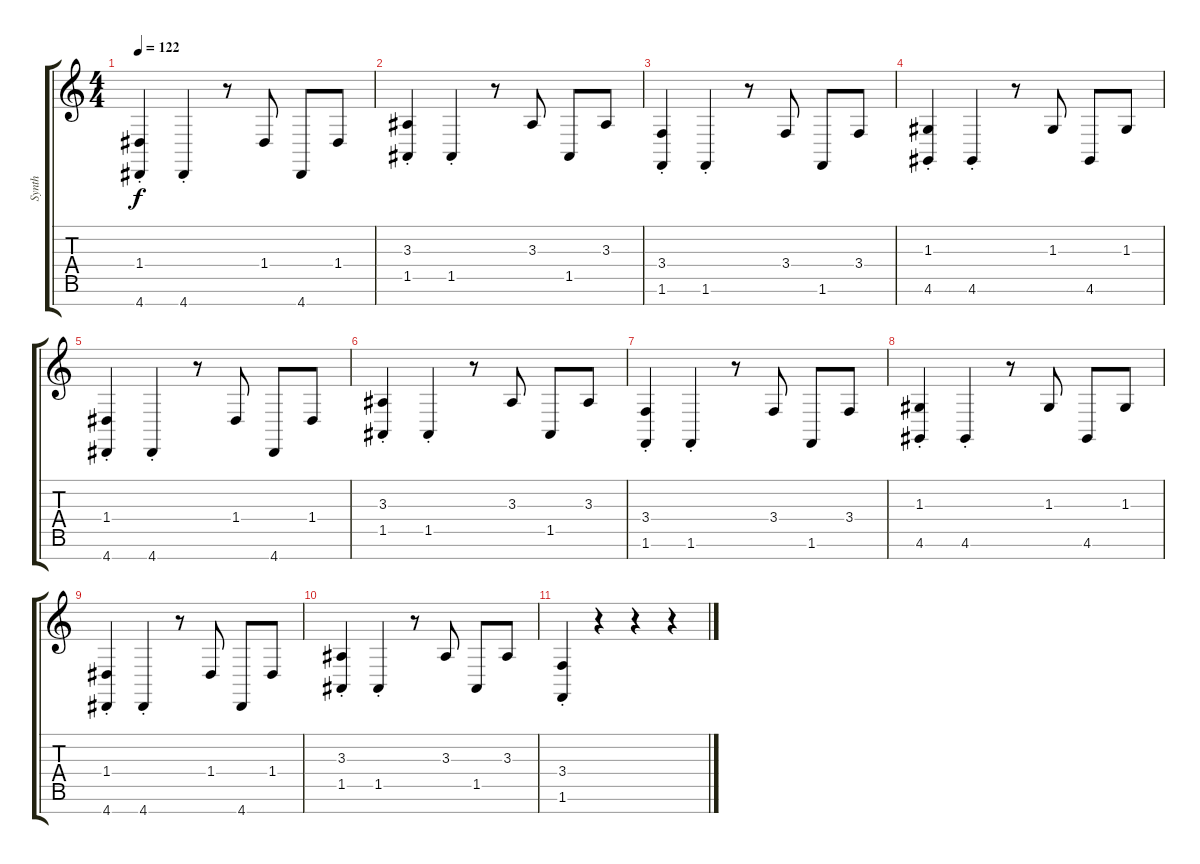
\track ("Synth" "Synth") {instrument lead2sawtooth}
\staff {score tabs}
\tuning (E4 B3 G3 D3 A2 E2 B1) {hide}
\ts (4 4)
\tempo 122
\clef g2
\ks c
(1.4{st} 4.7{st}).4{dy f} 4.7{st}.4 r.8 1.4.8 4.7.8 1.4.8 |
(3.3{st} 1.5{st}).4 1.5{st}.4 r.8 3.3.8 1.5.8 3.3.8 |
(3.4{st} 1.6{st}).4 1.6{st}.4 r.8 3.4.8 1.6.8 3.4.8 |
(1.3{st} 4.6{st}).4 4.6{st}.4 r.8 1.3.8 4.6.8 1.3.8 |
(1.4{st} 4.7{st}).4 4.7{st}.4 r.8 1.4.8 4.7.8 1.4.8 |
(3.3{st} 1.5{st}).4 1.5{st}.4 r.8 3.3.8 1.5.8 3.3.8 |
(3.4{st} 1.6{st}).4 1.6{st}.4 r.8 3.4.8 1.6.8 3.4.8 |
(1.3{st} 4.6{st}).4 4.6{st}.4 r.8 1.3.8 4.6.8 1.3.8 |
(1.4{st} 4.7{st}).4 4.7{st}.4 r.8 1.4.8 4.7.8 1.4.8 |
(3.3{st} 1.5{st}).4 1.5{st}.4 r.8 3.3.8 1.5.8 3.3.8 |
(3.4{st} 1.6{st}).4 r.4 r.4 r.4
